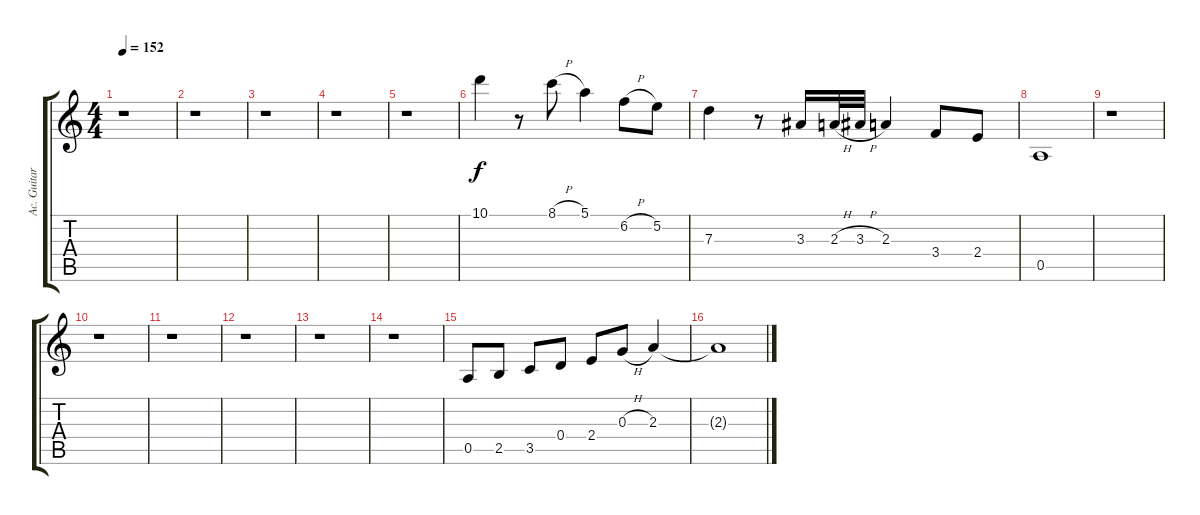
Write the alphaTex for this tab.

\track ("Ac. Guitar I" "Ac. Guitar") {instrument acousticguitarsteel}
\staff {score tabs}
\tuning (E4 B3 G3 D3 A2 E2) {hide}
\ts (4 4)
\tempo 152
\clef g2
\ks c
r.1{dy f} |
r.1 |
r.1 |
r.1 |
r.1 |
10.1.4 r.8 8.1{h}.8 5.1.4 6.2{h}.8 5.2.8 |
7.3.4 r.8 3.3.16 2.3{h}.32 3.3{h}.32 2.3.4 3.4.8 2.4.8 |
0.5.1 |
r.1 |
r.1 |
r.1 |
r.1 |
r.1 |
r.1 |
0.5.8 2.5.8 3.5.8 0.4.8 2.4.8 0.3{h}.8 2.3.4 |
2.3{t}.1
